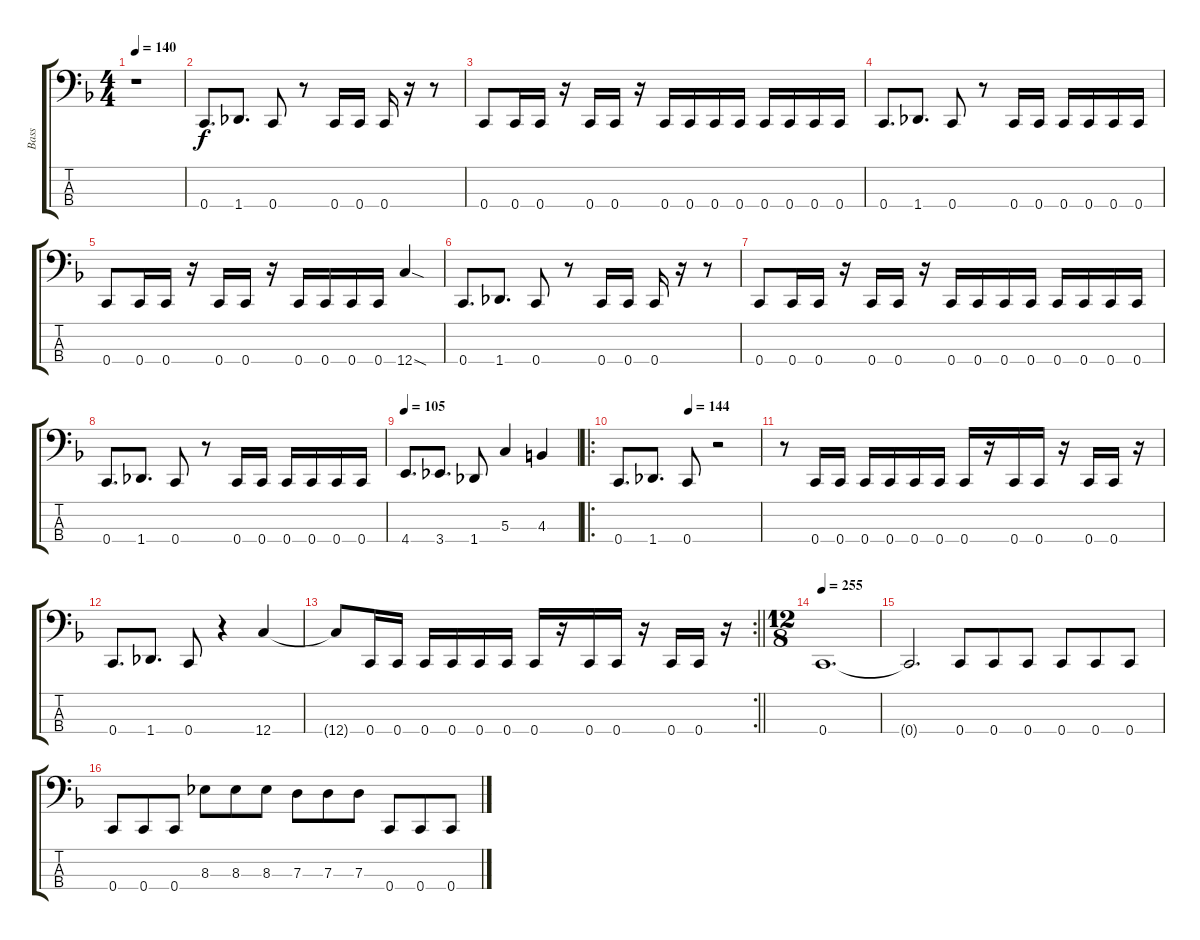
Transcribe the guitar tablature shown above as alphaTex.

\track ("Bass" "Bass") {instrument electricbassfinger}
\staff {score tabs}
\tuning (F2 C2 G1 C1) {hide}
\ts (4 4)
\tempo 140
\clef f4
\ks dminor
r.1{dy f} |
0.4.8{d} 1.4.8{d} 0.4.8 r.8 0.4.16 0.4.16 0.4.16 r.16 r.8 |
0.4.8 0.4.16 0.4.16 r.16 0.4.16 0.4.16 r.16 0.4.16 0.4.16 0.4.16 0.4.16 0.4.16 0.4.16 0.4.16 0.4.16 |
0.4.8{d} 1.4.8{d} 0.4.8 r.8 0.4.16 0.4.16 0.4.16 0.4.16 0.4.16 0.4.16 |
0.4.8 0.4.16 0.4.16 r.16 0.4.16 0.4.16 r.16 0.4.16 0.4.16 0.4.16 0.4.16 12.4{sod}.4 |
0.4.8{d} 1.4.8{d} 0.4.8 r.8 0.4.16 0.4.16 0.4.16 r.16 r.8 |
0.4.8 0.4.16 0.4.16 r.16 0.4.16 0.4.16 r.16 0.4.16 0.4.16 0.4.16 0.4.16 0.4.16 0.4.16 0.4.16 0.4.16 |
0.4.8{d} 1.4.8{d} 0.4.8 r.8 0.4.16 0.4.16 0.4.16 0.4.16 0.4.16 0.4.16 |
\tempo 105
4.4.8{d} 3.4.8{d} 1.4.8 5.3.4 4.3.4 |
\ro
\tempo (144 0.5)
0.4.8{d} 1.4.8{d} 0.4.8 r.2 |
r.8 0.4.16 0.4.16 0.4.16 0.4.16 0.4.16 0.4.16 0.4.16 r.16 0.4.16 0.4.16 r.16 0.4.16 0.4.16 r.16 |
0.4.8{d} 1.4.8{d} 0.4.8 r.4 12.4.4 |
\rc 2
\barLineRight lightlight
12.4{t}.8 0.4.16 0.4.16 0.4.16 0.4.16 0.4.16 0.4.16 0.4.16 r.16 0.4.16 0.4.16 r.16 0.4.16 0.4.16 r.16 |
\ts (12 8)
\section ("" "")
\tempo 255
0.4.1{d} |
0.4{t}.2{d} 0.4.8 0.4.8 0.4.8 0.4.8 0.4.8 0.4.8 |
0.4.8 0.4.8 0.4.8 8.3.8 8.3.8 8.3.8 7.3.8 7.3.8 7.3.8 0.4.8 0.4.8 0.4.8
